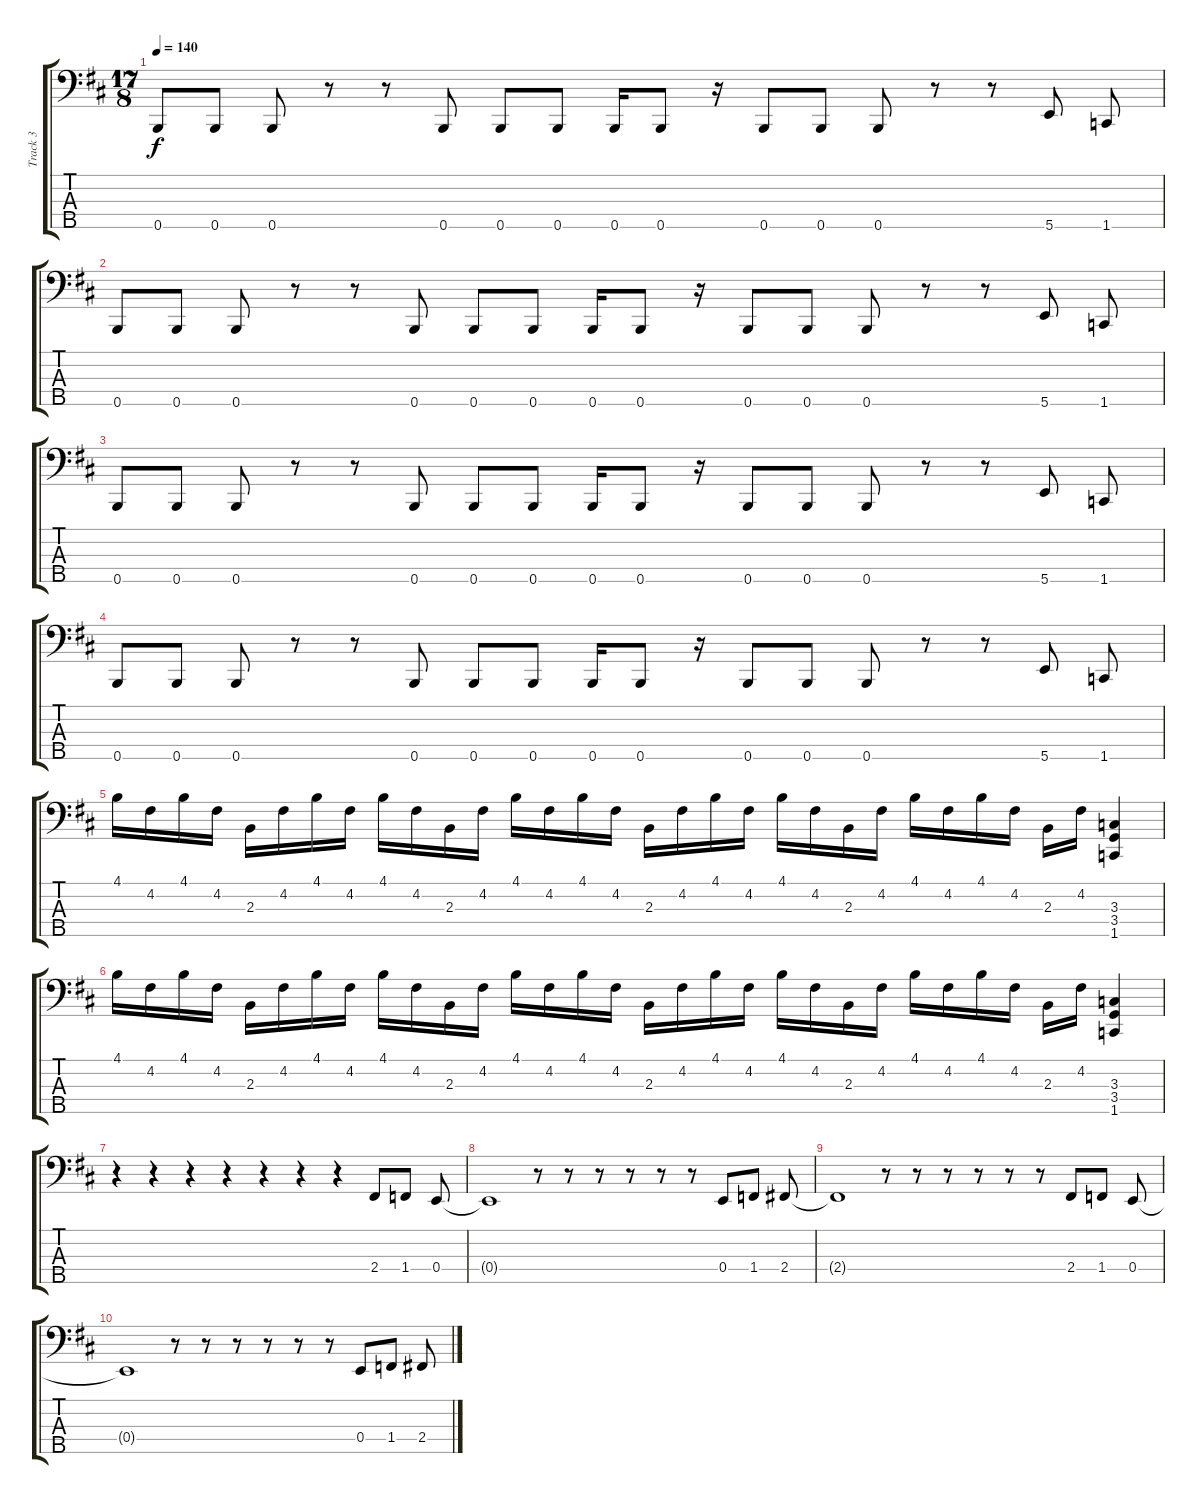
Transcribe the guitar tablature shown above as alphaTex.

\track ("Track 3" "Track 3") {instrument electricbassfinger}
\staff {score tabs}
\tuning (G2 D2 A1 E1 B0) {hide}
\ts (17 8)
\tempo 140
\clef f4
\ks bminor
0.5.8{dy f} 0.5.8 0.5.8 r.8 r.8 0.5.8 0.5.8 0.5.8 0.5.16 0.5.8 r.16 0.5.8 0.5.8 0.5.8 r.8 r.8 5.5.8 1.5.8 |
0.5.8 0.5.8 0.5.8 r.8 r.8 0.5.8 0.5.8 0.5.8 0.5.16 0.5.8 r.16 0.5.8 0.5.8 0.5.8 r.8 r.8 5.5.8 1.5.8 |
0.5.8 0.5.8 0.5.8 r.8 r.8 0.5.8 0.5.8 0.5.8 0.5.16 0.5.8 r.16 0.5.8 0.5.8 0.5.8 r.8 r.8 5.5.8 1.5.8 |
0.5.8 0.5.8 0.5.8 r.8 r.8 0.5.8 0.5.8 0.5.8 0.5.16 0.5.8 r.16 0.5.8 0.5.8 0.5.8 r.8 r.8 5.5.8 1.5.8 |
4.1.16 4.2.16 4.1.16 4.2.16 2.3.16 4.2.16 4.1.16 4.2.16 4.1.16 4.2.16 2.3.16 4.2.16 4.1.16 4.2.16 4.1.16 4.2.16 2.3.16 4.2.16 4.1.16 4.2.16 4.1.16 4.2.16 2.3.16 4.2.16 4.1.16 4.2.16 4.1.16 4.2.16 2.3.16 4.2.16 (3.3 3.4 1.5).4 |
4.1.16 4.2.16 4.1.16 4.2.16 2.3.16 4.2.16 4.1.16 4.2.16 4.1.16 4.2.16 2.3.16 4.2.16 4.1.16 4.2.16 4.1.16 4.2.16 2.3.16 4.2.16 4.1.16 4.2.16 4.1.16 4.2.16 2.3.16 4.2.16 4.1.16 4.2.16 4.1.16 4.2.16 2.3.16 4.2.16 (3.3 3.4 1.5).4 |
r.4 r.4 r.4 r.4 r.4 r.4 r.4 2.4.8 1.4.8 0.4.8 |
0.4{t}.1 r.8 r.8 r.8 r.8 r.8 r.8 0.4.8 1.4.8 2.4.8 |
2.4{t}.1 r.8 r.8 r.8 r.8 r.8 r.8 2.4.8 1.4.8 0.4.8 |
0.4{t}.1 r.8 r.8 r.8 r.8 r.8 r.8 0.4.8 1.4.8 2.4.8
